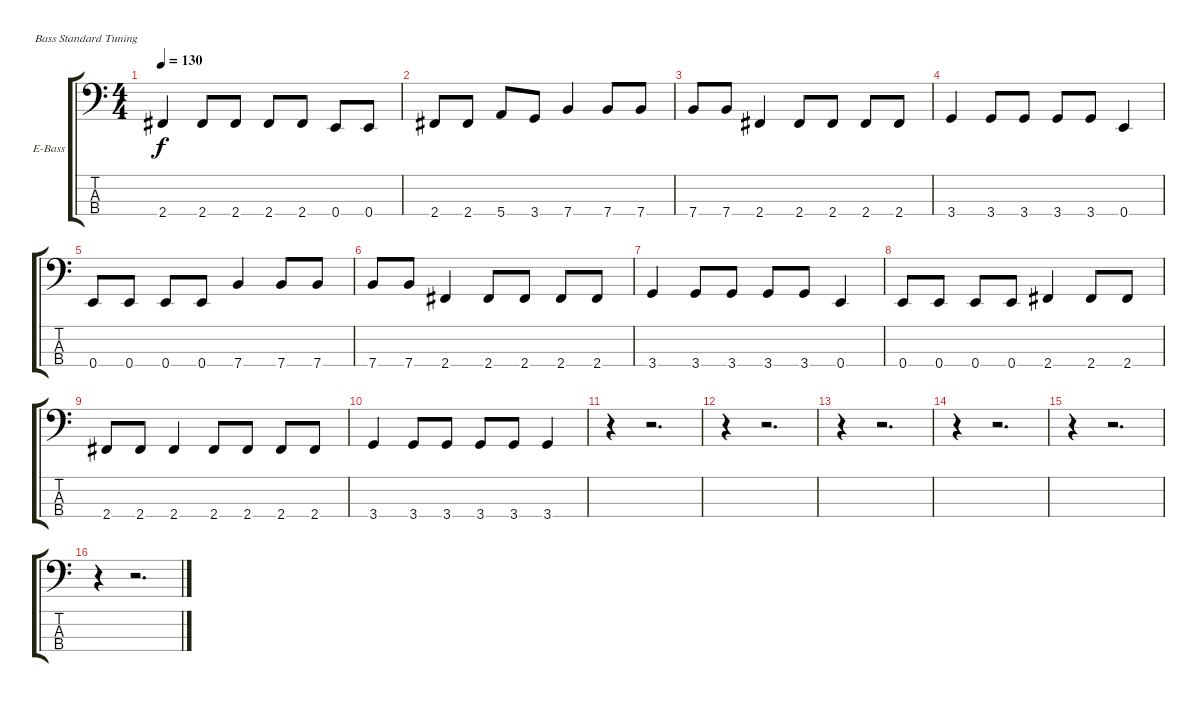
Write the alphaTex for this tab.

\bracketExtendMode groupsimilarinstruments
\firstSystemTrackNameOrientation horizontal
\otherSystemsTrackNameOrientation horizontal
\track ("Äîðîæêà 2" "E-Bass") {instrument electricbassfinger}
\staff {score tabs}
\tuning (G2 D2 A1 E1)
\ts (4 4)
\tempo 130
\clef f4
\ks c
2.4.4{dy f} 2.4.8 2.4.8 2.4.8 2.4.8 0.4.8 0.4.8 |
2.4.8 2.4.8 5.4.8 3.4.8 7.4.4 7.4.8 7.4.8 |
7.4.8 7.4.8 2.4.4 2.4.8 2.4.8 2.4.8 2.4.8 |
3.4.4 3.4.8 3.4.8 3.4.8 3.4.8 0.4.4 |
0.4.8 0.4.8 0.4.8 0.4.8 7.4.4 7.4.8 7.4.8 |
7.4.8 7.4.8 2.4.4 2.4.8 2.4.8 2.4.8 2.4.8 |
3.4.4 3.4.8 3.4.8 3.4.8 3.4.8 0.4.4 |
0.4.8 0.4.8 0.4.8 0.4.8 2.4.4 2.4.8 2.4.8 |
2.4.8 2.4.8 2.4.4 2.4.8 2.4.8 2.4.8 2.4.8 |
3.4.4 3.4.8 3.4.8 3.4.8 3.4.8 3.4.4 |
r.4 r.2{d} |
r.4 r.2{d} |
r.4 r.2{d} |
r.4 r.2{d} |
r.4 r.2{d} |
r.4 r.2{d}
